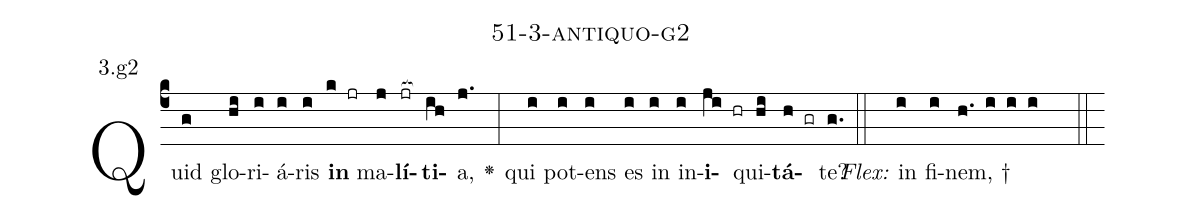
name: 51-3-antiquo-g2;
annotation: 3.g2;
%%
(c4)Quid(g) glo(hi)ri(i)á(i)ris(i) <b>in</b>(k jr) ma(j)<b>lí</b>(jr[ocb:1{])<b>ti</b>(ih[ocb:0}])a,(j.) <v>\greheightstar</v>(:) qui(i) pot(i)ens(i) es(i) in(i) in(i)<b>i</b>(ji hr)qui(hi)<b>tá</b>(h gr)te?(g.) (::)
<i>Flex:</i>()  in(i) fi(i)nem, †(h. i i i  ::)

%E(i) u(i) o(ji) u(hi) a(h) e.(g.) (::)
